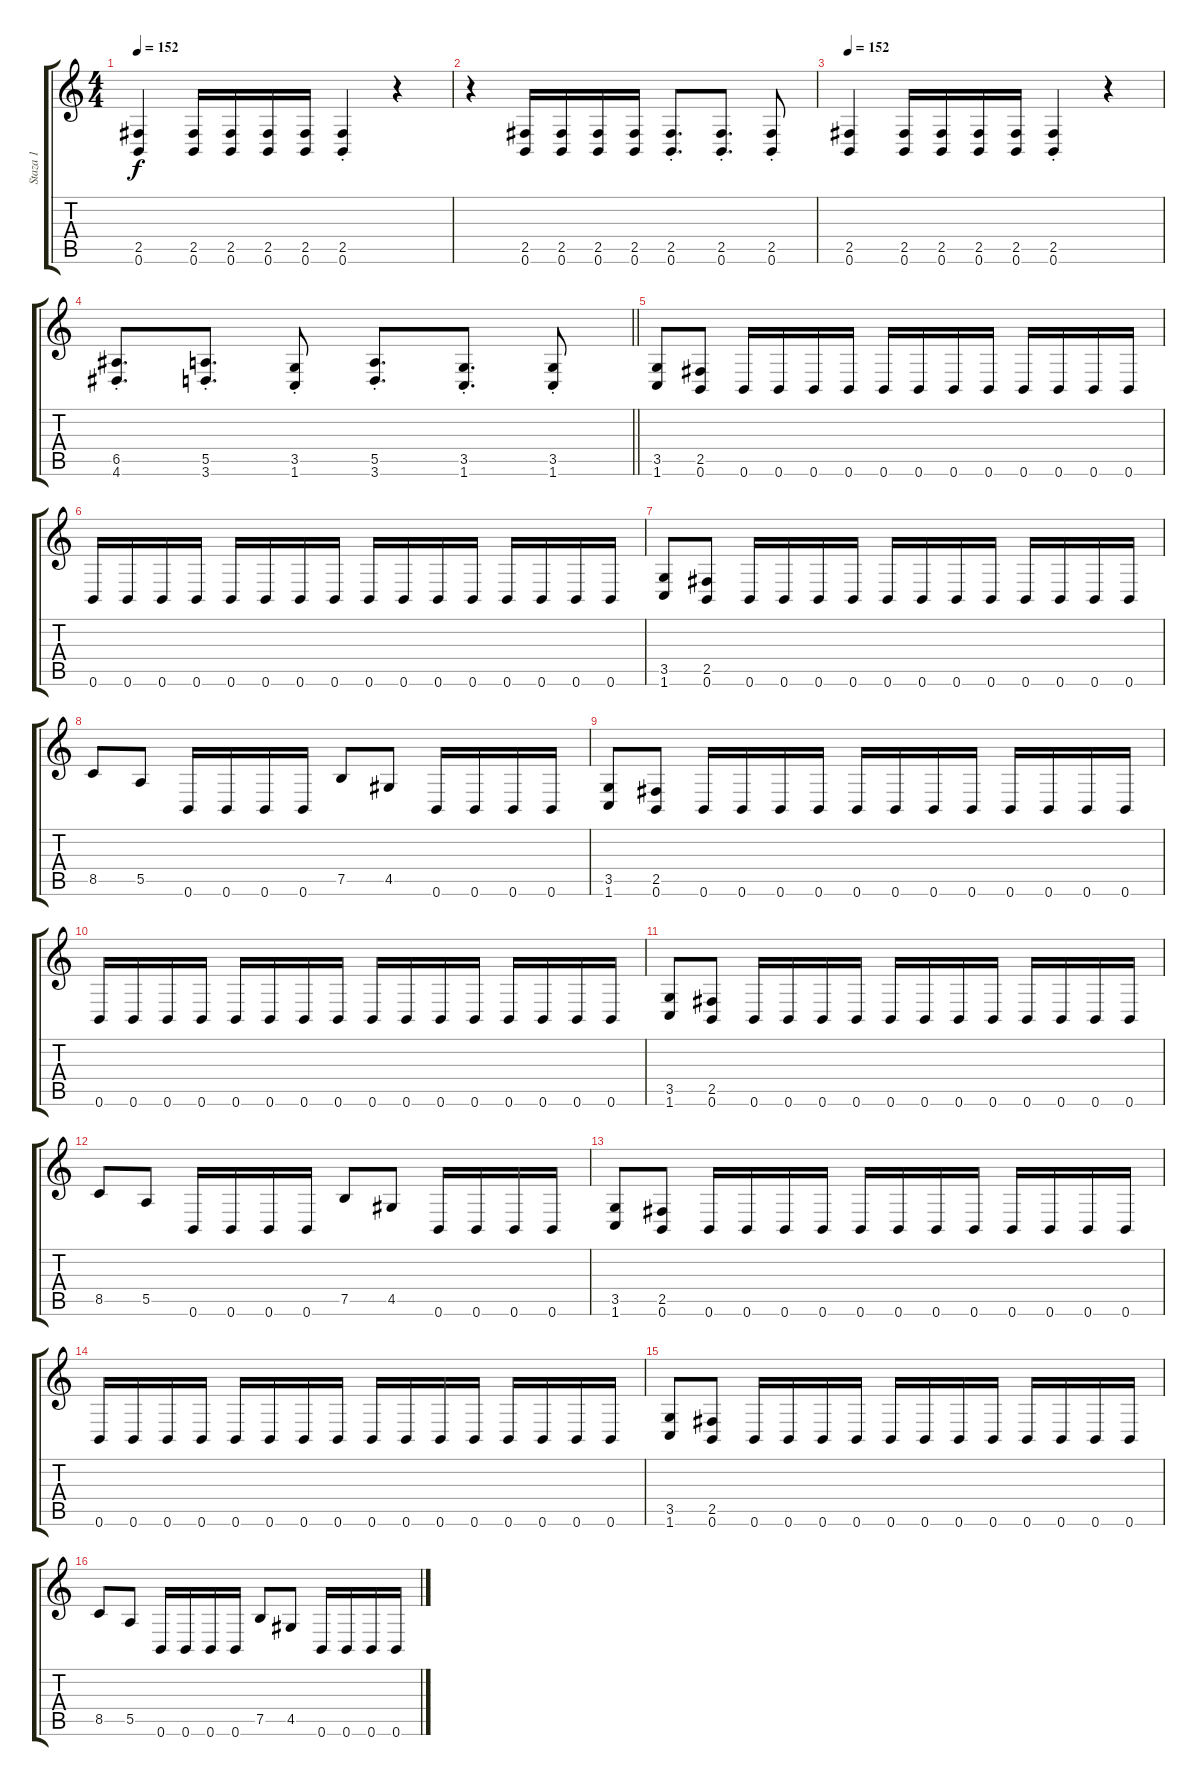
\track ("Staza 1" "Staza 1") {instrument distortionguitar}
\staff {score tabs}
\tuning (B3 Gb3 D3 A2 E2 B1) {hide}
\ts (4 4)
\tempo 152
\clef g2
\ks c
(2.5 0.6).4{dy f} (2.5 0.6).16 (2.5 0.6).16 (2.5 0.6).16 (2.5 0.6).16 (2.5{st} 0.6{st}).4 r.4 |
r.4 (2.5 0.6).16 (2.5 0.6).16 (2.5 0.6).16 (2.5 0.6).16 (2.5{st} 0.6{st}).8{d} (2.5{st} 0.6{st}).8{d} (2.5{st} 0.6{st}).8 |
\tempo 152
(2.5 0.6).4 (2.5 0.6).16 (2.5 0.6).16 (2.5 0.6).16 (2.5 0.6).16 (2.5{st} 0.6{st}).4 r.4 |
\barLineRight lightlight
(6.5{st} 4.6{st}).8{d} (5.5{st} 3.6{st}).8{d} (3.5{st} 1.6{st}).8 (5.5{st} 3.6{st}).8{d} (3.5{st} 1.6{st}).8{d} (3.5{st} 1.6{st}).8 |
\section ("" "")
(3.5 1.6).8 (2.5 0.6).8 0.6.16 0.6.16 0.6.16 0.6.16 0.6.16 0.6.16 0.6.16 0.6.16 0.6.16 0.6.16 0.6.16 0.6.16 |
0.6.16 0.6.16 0.6.16 0.6.16 0.6.16 0.6.16 0.6.16 0.6.16 0.6.16 0.6.16 0.6.16 0.6.16 0.6.16 0.6.16 0.6.16 0.6.16 |
(3.5 1.6).8 (2.5 0.6).8 0.6.16 0.6.16 0.6.16 0.6.16 0.6.16 0.6.16 0.6.16 0.6.16 0.6.16 0.6.16 0.6.16 0.6.16 |
8.5.8 5.5.8 0.6.16 0.6.16 0.6.16 0.6.16 7.5.8 4.5.8 0.6.16 0.6.16 0.6.16 0.6.16 |
(3.5 1.6).8 (2.5 0.6).8 0.6.16 0.6.16 0.6.16 0.6.16 0.6.16 0.6.16 0.6.16 0.6.16 0.6.16 0.6.16 0.6.16 0.6.16 |
0.6.16 0.6.16 0.6.16 0.6.16 0.6.16 0.6.16 0.6.16 0.6.16 0.6.16 0.6.16 0.6.16 0.6.16 0.6.16 0.6.16 0.6.16 0.6.16 |
(3.5 1.6).8 (2.5 0.6).8 0.6.16 0.6.16 0.6.16 0.6.16 0.6.16 0.6.16 0.6.16 0.6.16 0.6.16 0.6.16 0.6.16 0.6.16 |
8.5.8 5.5.8 0.6.16 0.6.16 0.6.16 0.6.16 7.5.8 4.5.8 0.6.16 0.6.16 0.6.16 0.6.16 |
(3.5 1.6).8 (2.5 0.6).8 0.6.16 0.6.16 0.6.16 0.6.16 0.6.16 0.6.16 0.6.16 0.6.16 0.6.16 0.6.16 0.6.16 0.6.16 |
0.6.16 0.6.16 0.6.16 0.6.16 0.6.16 0.6.16 0.6.16 0.6.16 0.6.16 0.6.16 0.6.16 0.6.16 0.6.16 0.6.16 0.6.16 0.6.16 |
(3.5 1.6).8 (2.5 0.6).8 0.6.16 0.6.16 0.6.16 0.6.16 0.6.16 0.6.16 0.6.16 0.6.16 0.6.16 0.6.16 0.6.16 0.6.16 |
8.5.8 5.5.8 0.6.16 0.6.16 0.6.16 0.6.16 7.5.8 4.5.8 0.6.16 0.6.16 0.6.16 0.6.16
